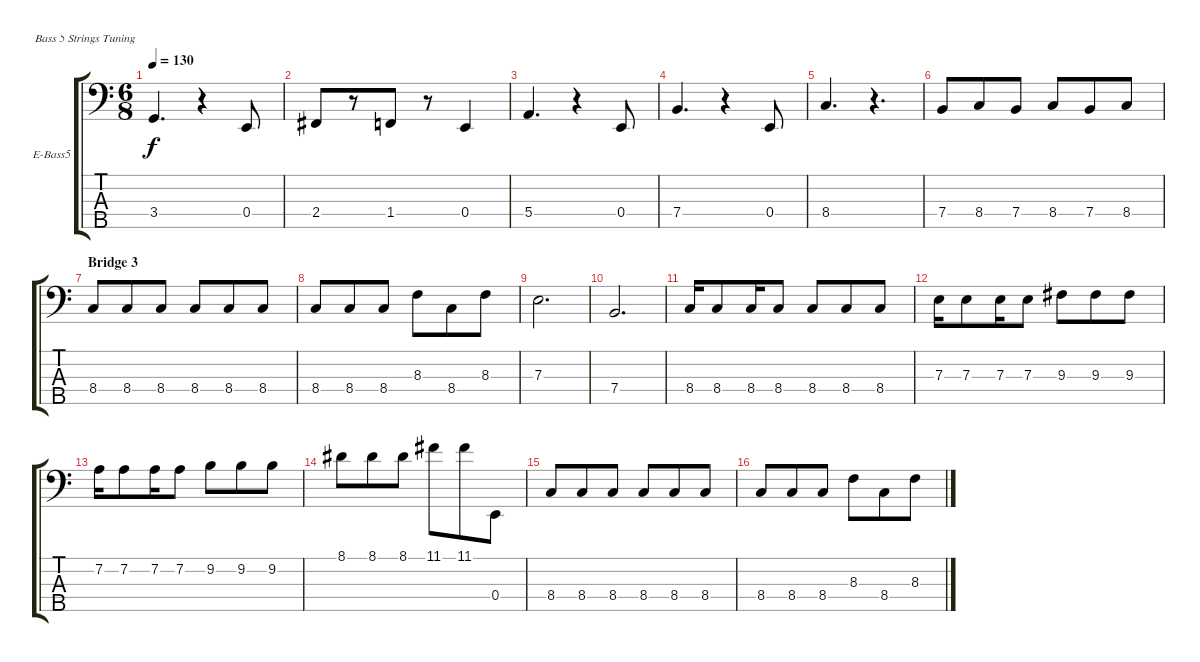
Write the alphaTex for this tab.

\bracketExtendMode groupsimilarinstruments
\firstSystemTrackNameOrientation horizontal
\otherSystemsTrackNameOrientation horizontal
\track ("bass (Andrey Stefnuk)" "E-Bass5") {instrument electricbassfinger}
\staff {score tabs}
\tuning (G2 D2 A1 E1 B0)
\ts (6 8)
\tempo 130
\clef f4
\ks aminor
3.4.4{d dy f} r.4 0.4.8 |
2.4.8 r.8 1.4.8 r.8 0.4.4 |
5.4.4{d} r.4 0.4.8 |
7.4.4{d} r.4 0.4.8 |
8.4.4{d} r.4{d} |
7.4.8 8.4.8 7.4.8 8.4.8 7.4.8 8.4.8 |
\section ("" "Bridge 3")
8.4.8 8.4.8 8.4.8 8.4.8 8.4.8 8.4.8 |
8.4.8 8.4.8 8.4.8 8.3.8 8.4.8 8.3.8 |
7.3.2{d} |
7.4.2{d} |
8.4.16 8.4.8 8.4.16 8.4.8 8.4.8 8.4.8 8.4.8 |
7.3.16 7.3.8 7.3.16 7.3.8 9.3.8 9.3.8 9.3.8 |
7.2.16 7.2.8 7.2.16 7.2.8 9.2.8 9.2.8 9.2.8 |
8.1.8 8.1.8 8.1.8 11.1.8 11.1.8 0.4.8 |
8.4.8 8.4.8 8.4.8 8.4.8 8.4.8 8.4.8 |
8.4.8 8.4.8 8.4.8 8.3.8 8.4.8 8.3.8
